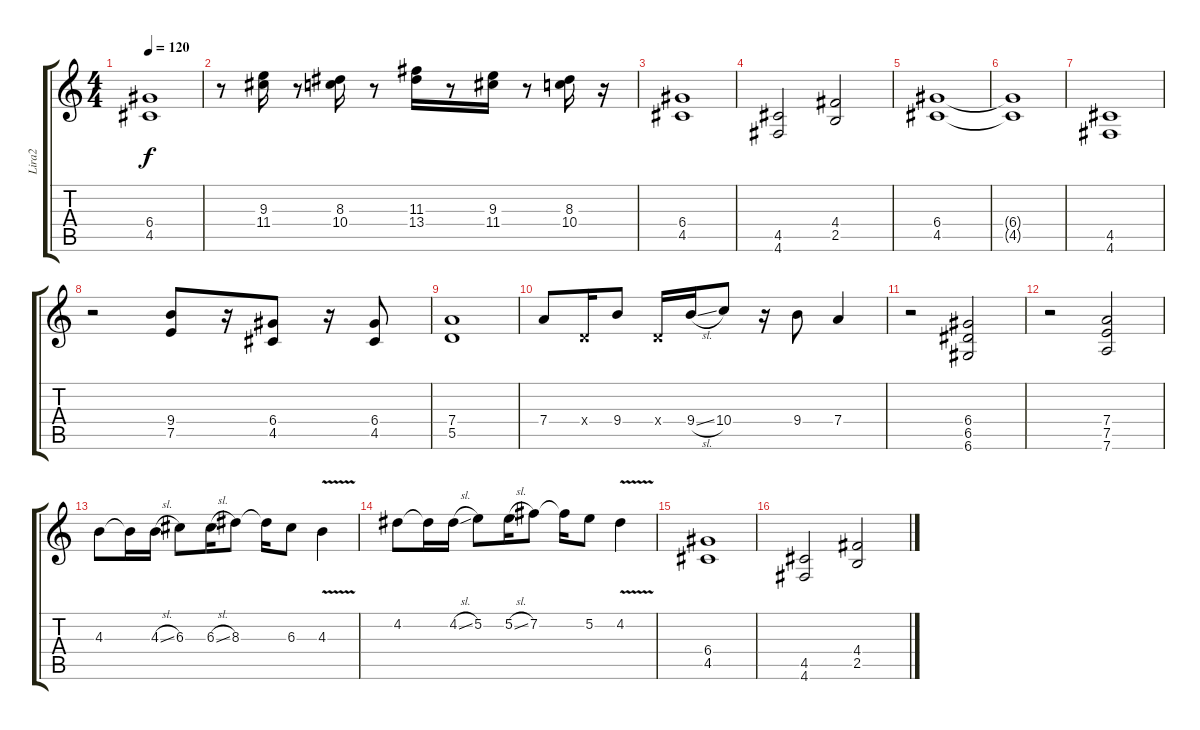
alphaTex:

\track ("Lira2" "Lira2") {instrument distortionguitar}
\staff {score tabs}
\tuning (E4 B3 G3 D3 A2 D2) {hide}
\ts (4 4)
\tempo 120
\clef g2
\ks c
(6.4 4.5).1{dy f} |
r.8 (9.3 11.4).16 r.8 (8.3 10.4).16 r.8 (11.3 13.4).16 r.8 (9.3 11.4).16 r.8 (8.3 10.4).16 r.16 |
(6.4 4.5).1 |
(4.5 4.6).2 (4.4 2.5).2 |
(6.4 4.5).1 |
(6.4{t} 4.5{t}).1 |
(4.5 4.6).1 |
r.2 (9.4 7.5).8 r.16 (6.4 4.5).8 r.16 (6.4 4.5).8 |
(7.4 5.5).1 |
7.4.8 0.4{x}.16 9.4.8 0.4{x}.16 9.4{sl}.16 10.4.8 r.16 9.4.8 7.4.4 |
r.2 (6.4 6.5 6.6).2 |
r.2 (7.4 7.5 7.6).2 |
4.3.8 4.3{t}.16 4.3{sl}.16 6.3.8 6.3{sl}.16 8.3.8 8.3{t}.16 6.3.8 4.3{v}.4 |
4.2.8 4.2{t}.16 4.2{sl}.16 5.2.8 5.2{sl}.16 7.2.8 7.2{t}.16 5.2.8 4.2{v}.4 |
(6.4 4.5).1 |
(4.5 4.6).2 (4.4 2.5).2
